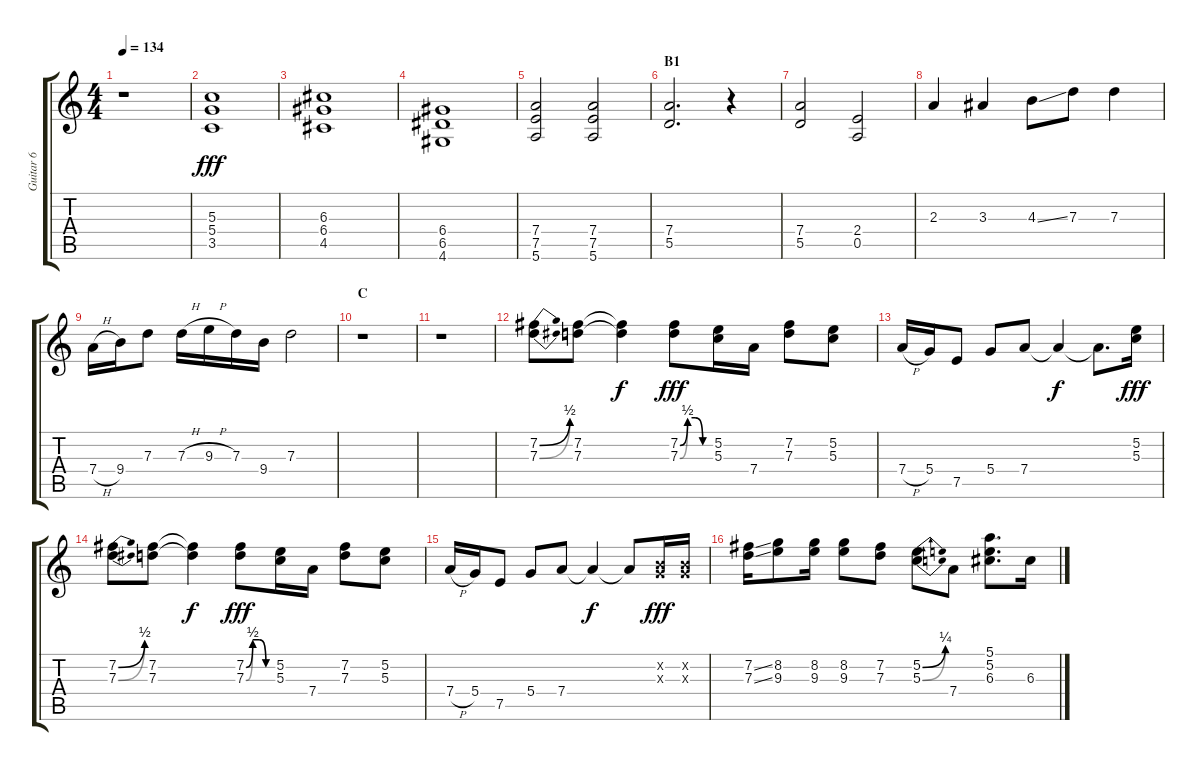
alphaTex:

\track ("Guitar 6" "Guitar 6") {instrument distortionguitar}
\staff {score tabs}
\tuning (E4 B3 G3 D3 A2 E2) {hide}
\ts (4 4)
\tempo 134
\clef g2
\ks c
r.1{dy f} |
(5.3 5.4 3.5).1{dy fff} |
(6.3 6.4 4.5).1 |
(6.4 6.5 4.6).1 |
(7.4 7.5 5.6).2 (7.4 7.5 5.6).2 |
\section ("" "B1")
(7.4 5.5).2{d} r.4 |
(7.4 5.5).2 (2.4 0.5).2 |
2.3.4 3.3.4 4.3{ss}.8 7.3.8 7.3.4 |
7.4{h}.16 9.4.16 7.3.8 7.3{h}.16 9.3{h}.16 7.3.16 9.4.16 7.3.2 |
\section ("" "C")
r.1 |
r.1 |
(7.2{be (bend 0 0 60 2)} 7.3{be (bend 0 0 60 2)}).8 (7.2 7.3).8 (7.2{t} 7.3{t}).4{dy f} (7.2{be (custom 0 0 15 2 30 2 45 0 60 0)} 7.3{be (custom 0 0 15 2 30 2 45 0 60 0)}).8{dy fff} (5.2 5.3).16 7.4.16 (7.2 7.3).8 (5.2 5.3).8 |
7.4{h}.16 5.4.16 7.5.8 5.4.8 7.4.8 7.4{t}.4{dy f} 7.4{t}.8{d} (5.2 5.3).16{dy fff} |
(7.2{be (bend 0 0 60 2)} 7.3{be (bend 0 0 60 2)}).8 (7.2 7.3).8 (7.2{t} 7.3{t}).4{dy f} (7.2{be (custom 0 0 15 2 30 2 45 0 60 0)} 7.3{be (custom 0 0 15 2 30 2 45 0 60 0)}).8{dy fff} (5.2 5.3).16 7.4.16 (7.2 7.3).8 (5.2 5.3).8 |
7.4{h}.16 5.4.16 7.5.8 5.4.8 7.4.8 7.4{t}.4{dy f} 7.4{t}.8 (0.2{x} 0.3{x}).16{dy fff} (0.2{x} 0.3{x}).16 |
(7.2{ss} 7.3{ss}).16 (8.2 9.3).8 (8.2 9.3).16 (8.2 9.3).8 (7.2 7.3).8 (5.2{be (bend 0 0 60 1)} 5.3{be (bend 0 0 60 1)}).8 7.4.8 (5.1 5.2 6.3).8{d} 6.3.16
